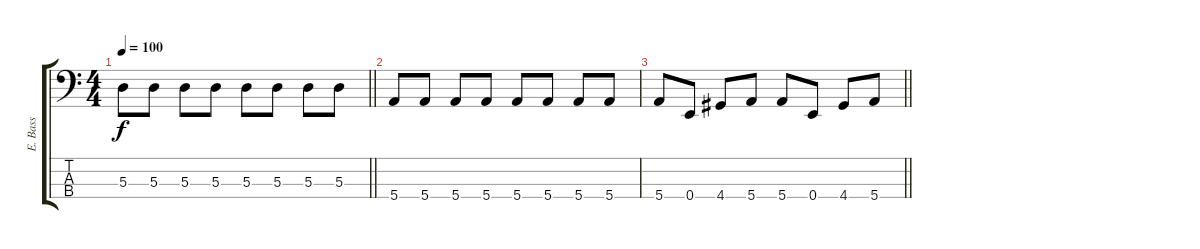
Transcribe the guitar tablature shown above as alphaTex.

\track ("E. Bass" "E. Bass") {instrument electricbassfinger}
\staff {score tabs}
\tuning (G2 D2 A1 E1) {hide}
\ts (4 4)
\tempo 100
\clef f4
\barLineRight lightlight
\ks c
5.3.8{dy f} 5.3.8 5.3.8 5.3.8 5.3.8 5.3.8 5.3.8 5.3.8 |
5.4.8 5.4.8 5.4.8 5.4.8 5.4.8 5.4.8 5.4.8 5.4.8 |
\barLineRight lightlight
5.4.8 0.4.8 4.4.8 5.4.8 5.4.8 0.4.8 4.4.8 5.4.8
